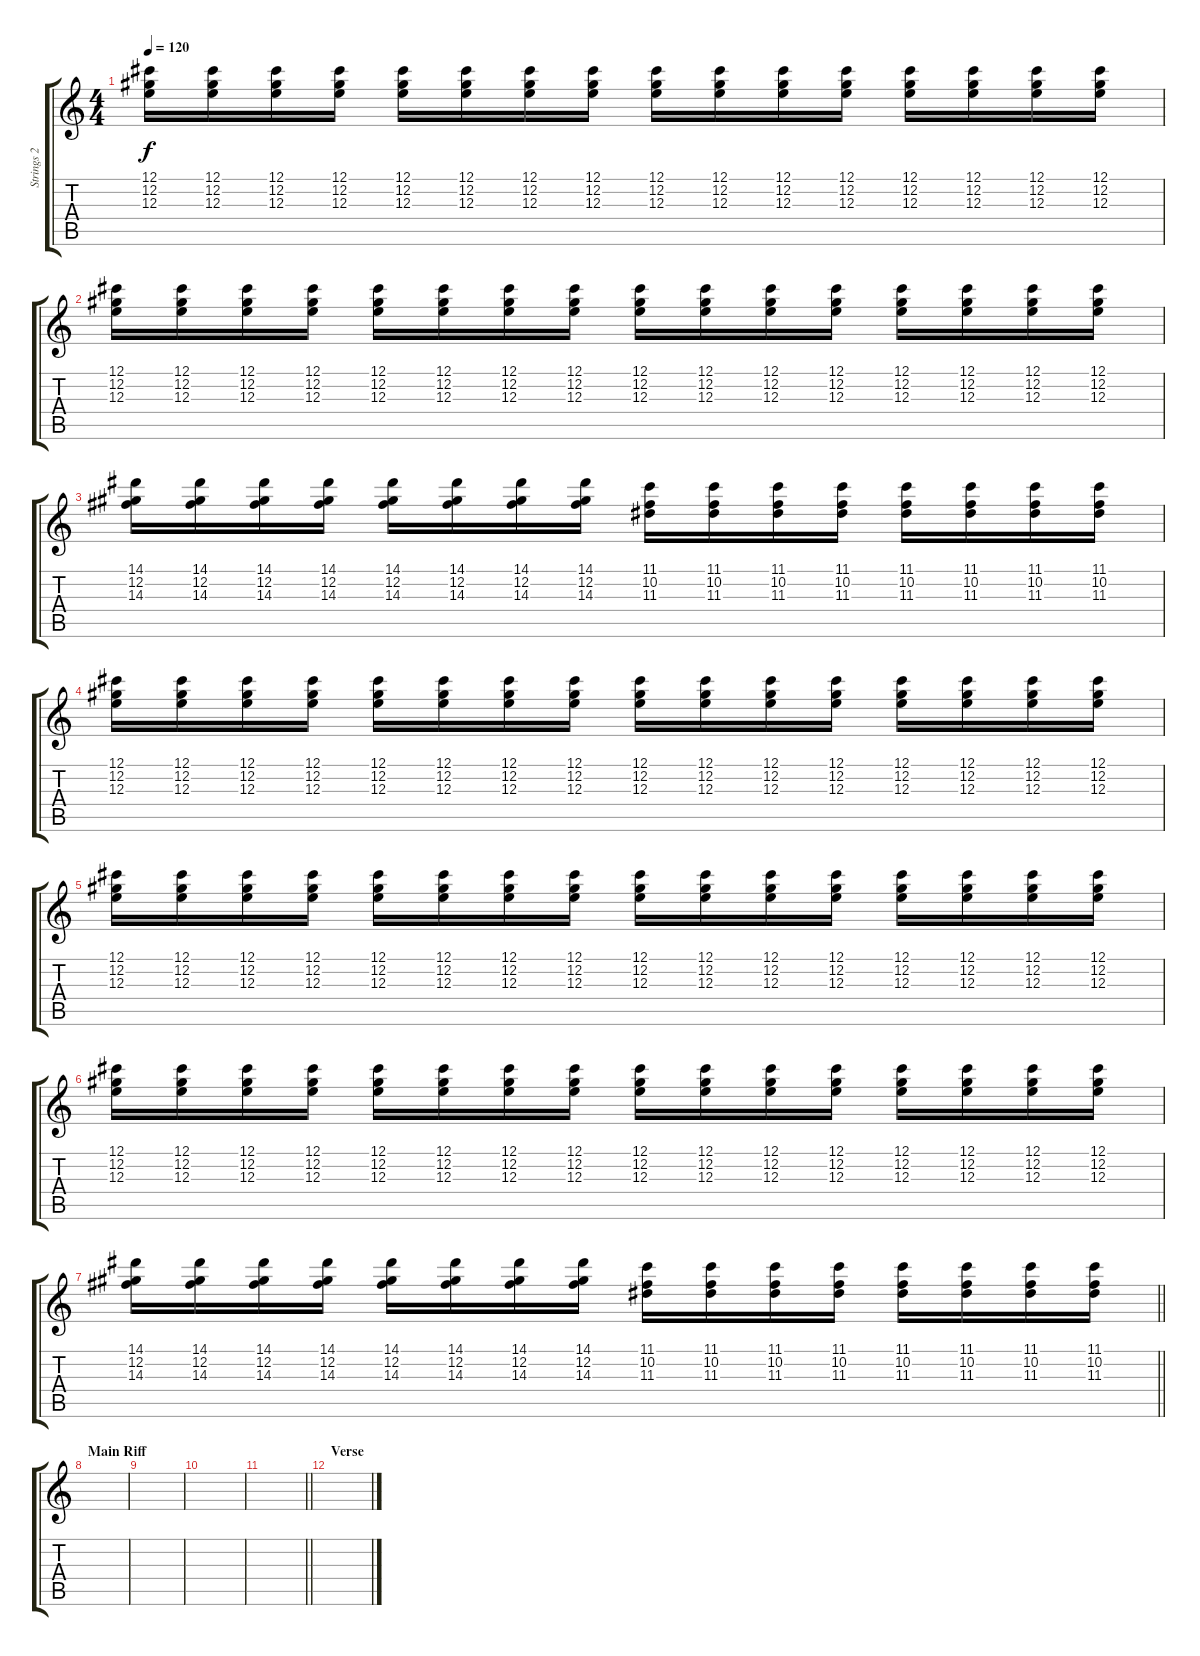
\track ("Strings 2" "Strings 2") {instrument synthbass1}
\staff {score tabs}
\tuning (Db4 Ab3 E3 B2 Gb2 Db2) {hide}
\ts (4 4)
\tempo 120
\clef g2
\ks c
(12.1 12.2 12.3).16{dy f} (12.1 12.2 12.3).16 (12.1 12.2 12.3).16 (12.1 12.2 12.3).16 (12.1 12.2 12.3).16 (12.1 12.2 12.3).16 (12.1 12.2 12.3).16 (12.1 12.2 12.3).16 (12.1 12.2 12.3).16 (12.1 12.2 12.3).16 (12.1 12.2 12.3).16 (12.1 12.2 12.3).16 (12.1 12.2 12.3).16 (12.1 12.2 12.3).16 (12.1 12.2 12.3).16 (12.1 12.2 12.3).16 |
(12.1 12.2 12.3).16 (12.1 12.2 12.3).16 (12.1 12.2 12.3).16 (12.1 12.2 12.3).16 (12.1 12.2 12.3).16 (12.1 12.2 12.3).16 (12.1 12.2 12.3).16 (12.1 12.2 12.3).16 (12.1 12.2 12.3).16 (12.1 12.2 12.3).16 (12.1 12.2 12.3).16 (12.1 12.2 12.3).16 (12.1 12.2 12.3).16 (12.1 12.2 12.3).16 (12.1 12.2 12.3).16 (12.1 12.2 12.3).16 |
(14.1 12.2 14.3).16 (14.1 12.2 14.3).16 (14.1 12.2 14.3).16 (14.1 12.2 14.3).16 (14.1 12.2 14.3).16 (14.1 12.2 14.3).16 (14.1 12.2 14.3).16 (14.1 12.2 14.3).16 (11.1 10.2 11.3).16 (11.1 10.2 11.3).16 (11.1 10.2 11.3).16 (11.1 10.2 11.3).16 (11.1 10.2 11.3).16 (11.1 10.2 11.3).16 (11.1 10.2 11.3).16 (11.1 10.2 11.3).16 |
(12.1 12.2 12.3).16 (12.1 12.2 12.3).16 (12.1 12.2 12.3).16 (12.1 12.2 12.3).16 (12.1 12.2 12.3).16 (12.1 12.2 12.3).16 (12.1 12.2 12.3).16 (12.1 12.2 12.3).16 (12.1 12.2 12.3).16 (12.1 12.2 12.3).16 (12.1 12.2 12.3).16 (12.1 12.2 12.3).16 (12.1 12.2 12.3).16 (12.1 12.2 12.3).16 (12.1 12.2 12.3).16 (12.1 12.2 12.3).16 |
(12.1 12.2 12.3).16 (12.1 12.2 12.3).16 (12.1 12.2 12.3).16 (12.1 12.2 12.3).16 (12.1 12.2 12.3).16 (12.1 12.2 12.3).16 (12.1 12.2 12.3).16 (12.1 12.2 12.3).16 (12.1 12.2 12.3).16 (12.1 12.2 12.3).16 (12.1 12.2 12.3).16 (12.1 12.2 12.3).16 (12.1 12.2 12.3).16 (12.1 12.2 12.3).16 (12.1 12.2 12.3).16 (12.1 12.2 12.3).16 |
(12.1 12.2 12.3).16 (12.1 12.2 12.3).16 (12.1 12.2 12.3).16 (12.1 12.2 12.3).16 (12.1 12.2 12.3).16 (12.1 12.2 12.3).16 (12.1 12.2 12.3).16 (12.1 12.2 12.3).16 (12.1 12.2 12.3).16 (12.1 12.2 12.3).16 (12.1 12.2 12.3).16 (12.1 12.2 12.3).16 (12.1 12.2 12.3).16 (12.1 12.2 12.3).16 (12.1 12.2 12.3).16 (12.1 12.2 12.3).16 |
\barLineRight lightlight
(14.1 12.2 14.3).16 (14.1 12.2 14.3).16 (14.1 12.2 14.3).16 (14.1 12.2 14.3).16 (14.1 12.2 14.3).16 (14.1 12.2 14.3).16 (14.1 12.2 14.3).16 (14.1 12.2 14.3).16 (11.1 10.2 11.3).16 (11.1 10.2 11.3).16 (11.1 10.2 11.3).16 (11.1 10.2 11.3).16 (11.1 10.2 11.3).16 (11.1 10.2 11.3).16 (11.1 10.2 11.3).16 (11.1 10.2 11.3).16 |
\section ("" "Main Riff")
|
|
|
\barLineRight lightlight
|
\section ("" "Verse")
